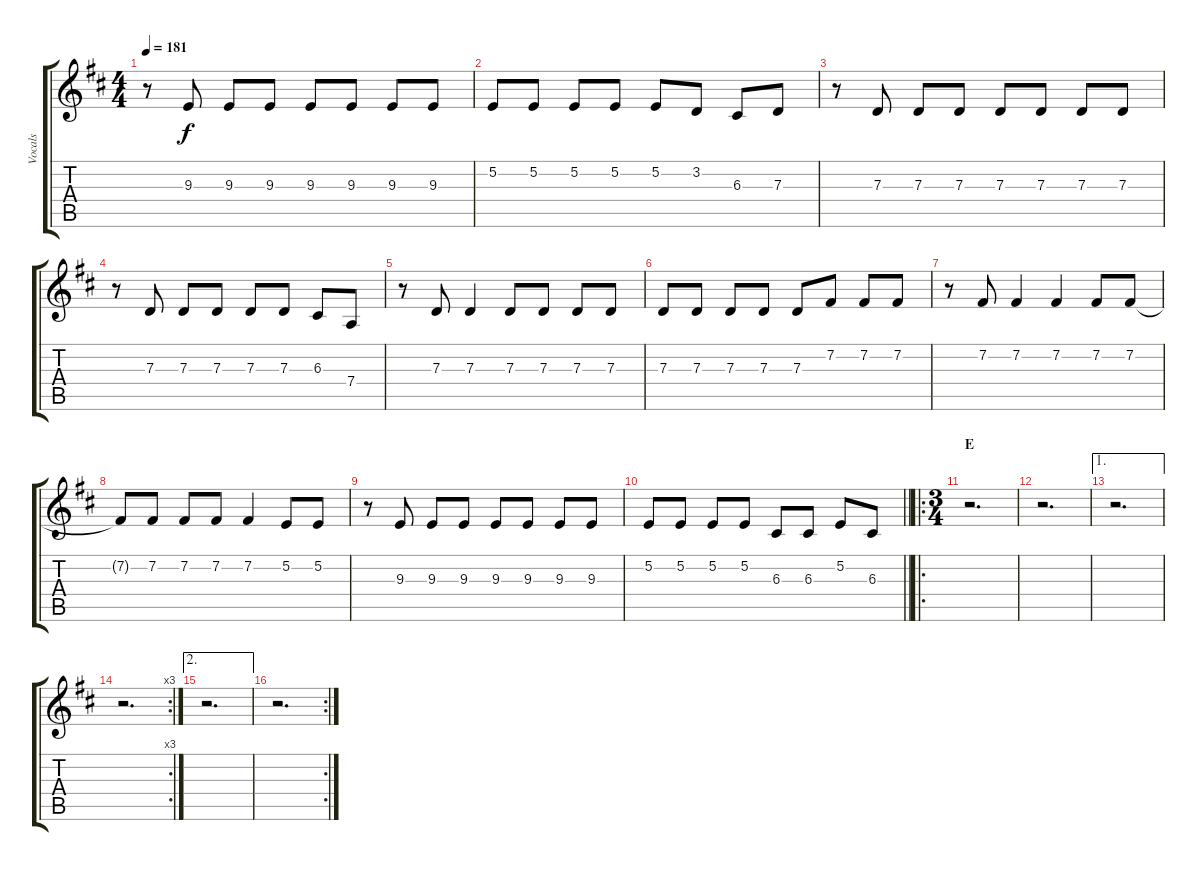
\track ("Vocals" "Vocals") {instrument altosax}
\staff {score tabs}
\tuning (E4 B3 G3 D3 A2 E2) {hide}
\ts (4 4)
\tempo 181
\clef g2
\ks d
r.8{dy f} 9.3.8 9.3.8 9.3.8 9.3.8 9.3.8 9.3.8 9.3.8 |
5.2.8 5.2.8 5.2.8 5.2.8 5.2.8 3.2.8 6.3.8 7.3.8 |
r.8 7.3.8 7.3.8 7.3.8 7.3.8 7.3.8 7.3.8 7.3.8 |
r.8 7.3.8 7.3.8 7.3.8 7.3.8 7.3.8 6.3.8 7.4.8 |
r.8 7.3.8 7.3.4 7.3.8 7.3.8 7.3.8 7.3.8 |
7.3.8 7.3.8 7.3.8 7.3.8 7.3.8 7.2.8 7.2.8 7.2.8 |
r.8 7.2.8 7.2.4 7.2.4 7.2.8 7.2.8 |
7.2{t}.8 7.2.8 7.2.8 7.2.8 7.2.4 5.2.8 5.2.8 |
r.8 9.3.8 9.3.8 9.3.8 9.3.8 9.3.8 9.3.8 9.3.8 |
\barLineRight lightlight
5.2.8 5.2.8 5.2.8 5.2.8 6.3.8 6.3.8 5.2.8 6.3.8 |
\ro
\ts (3 4)
\section ("" "E")
r.2{d} |
r.2{d} |
\ae 1
r.2{d} |
\rc 3
r.2{d} |
\ae 2
r.2{d} |
\rc 2
r.2{d}
